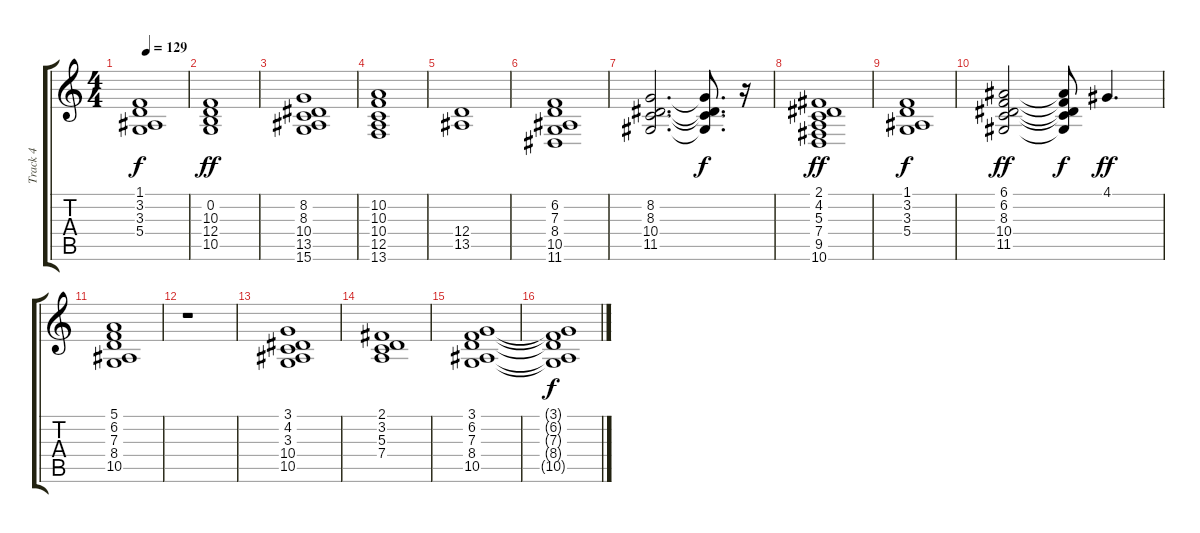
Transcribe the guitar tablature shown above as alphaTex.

\track ("Track 4" "Track 4") {instrument stringensemble1}
\staff {score tabs}
\tuning (E4 B3 G3 D3 A2 E2) {hide}
\ts (4 4)
\tempo 129
\clef g2
\ks c
(1.1 3.2 3.3 5.4).1{dy f} |
(0.2 10.3 12.4 10.5).1{dy ff} |
(8.2 8.3 10.4 13.5 15.6).1 |
(10.2 10.3 10.4 12.5 13.6).1 |
(12.4 13.5).1 |
(6.2 7.3 8.4 10.5 11.6).1 |
(8.2 8.3 10.4 11.5).2{d} (8.2{t} 8.3{t} 10.4{t} 11.5{t}).8{d dy f} r.16 |
(2.1 4.2 5.3 7.4 9.5 10.6).1{dy ff} |
(1.1 3.2 3.3 5.4).1{dy f} |
(6.1 6.2 8.3 10.4 11.5).2{dy ff} (6.1{t} 6.2{t} 8.3{t} 10.4{t} 11.5{t}).8{dy f} 4.1.4{d dy ff} |
(5.1 6.2 7.3 8.4 10.5).1 |
r.1 |
(3.1 4.2 3.3 10.4 10.5).1 |
(2.1 3.2 5.3 7.4).1 |
(3.1 6.2 7.3 8.4 10.5).1 |
(3.1{t} 6.2{t} 7.3{t} 8.4{t} 10.5{t}).1{dy f}
